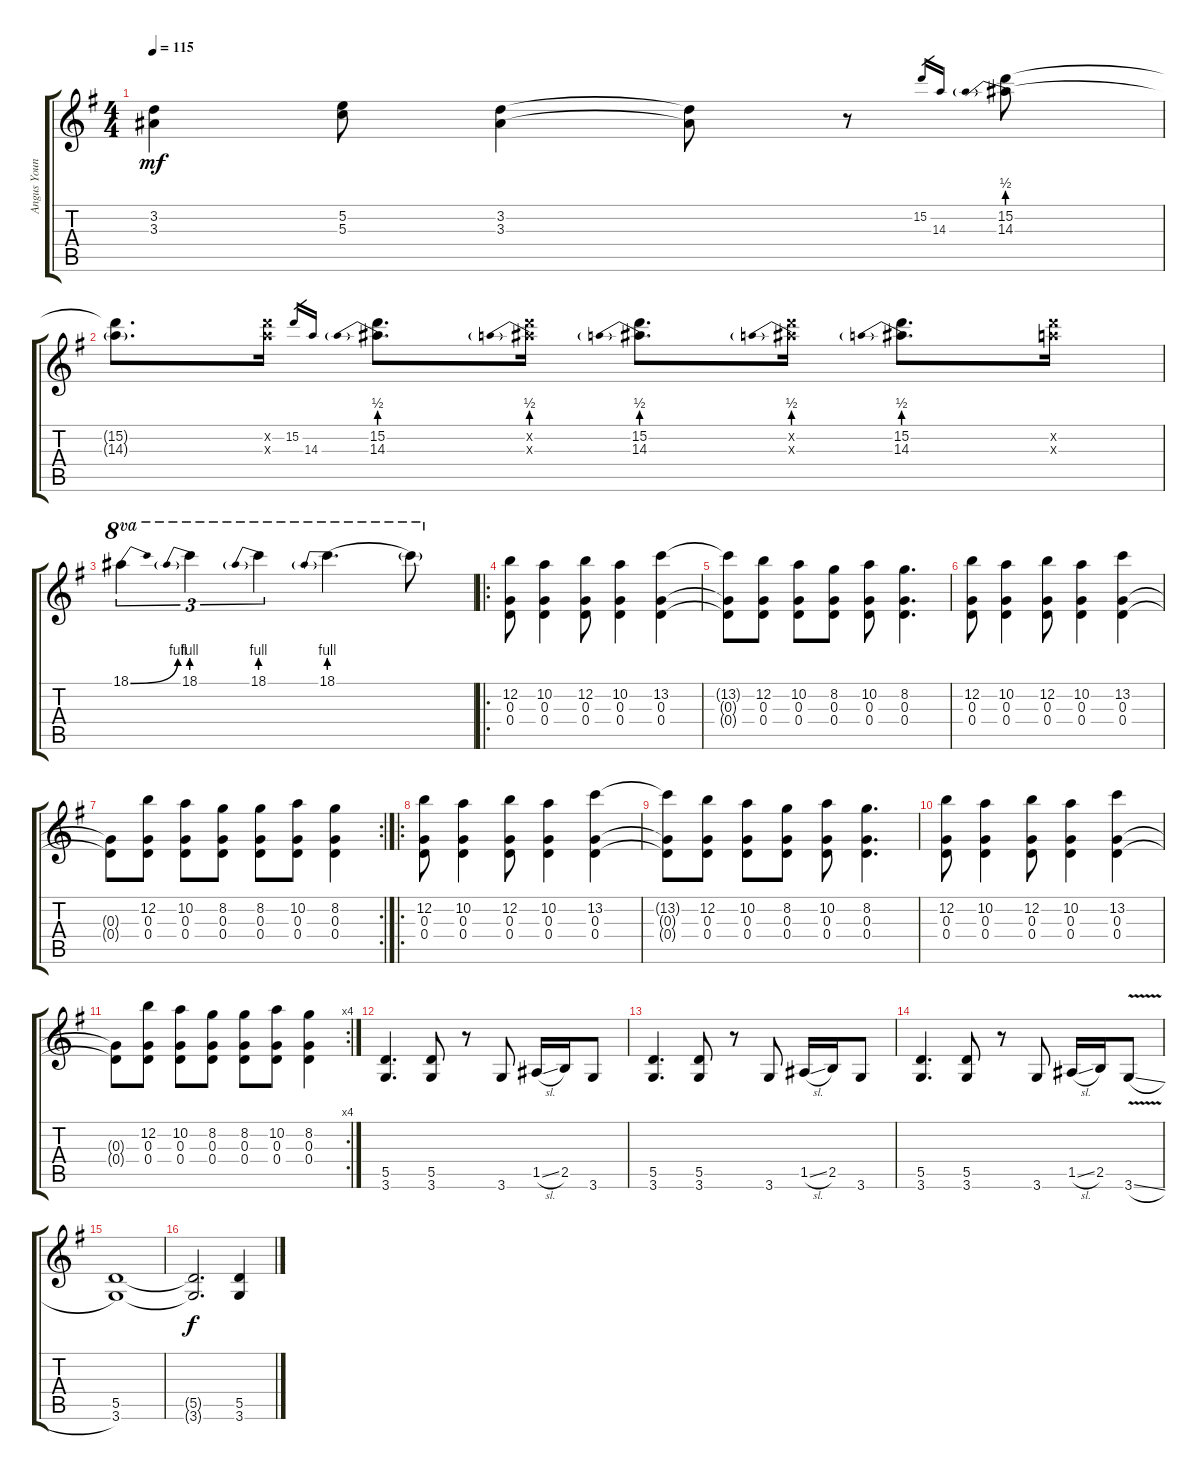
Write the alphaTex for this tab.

\track ("Angus Young" "Angus Youn") {instrument distortionguitar}
\staff {score tabs}
\tuning (E4 B3 G3 D3 A2 E2) {hide}
\ts (4 4)
\tempo 115
\clef g2
\ks g
(3.2 3.3).4{dy mf} (5.2 5.3).8 (3.2 3.3).4 (3.2{t} 3.3{t}).8 r.8 15.2.16{gr} 14.3.16{gr} (15.2 14.3{be (prebend 0 2 60 2)}).8 |
(15.2{t} 14.3{t}).8{d} (15.2{x} 14.3{x}).16 15.2.16{gr} 14.3.16{gr} (15.2 14.3{be (prebend 0 2 60 2)}).8{d} (15.2{x} 14.3{be (prebend 0 2 60 2) x}).16 (15.2 14.3{be (prebend 0 2 60 2)}).8{d} (15.2{x} 14.3{be (prebend 0 2 60 2) x}).16 (15.2 14.3{be (prebend 0 2 60 2)}).8{d} (15.2{x} 14.3{x}).16 |
18.1{be (bend 0 0 60 4)}.4{tu (3 2) ot 8va} 18.1{be (prebend 0 4 60 4)}.4{tu (3 2) ot 8va} 18.1{be (prebend 0 4 60 4)}.4{tu (3 2) ot 8va} 18.1{be (prebend 0 4 60 4)}.4{d ot 8va} 18.1{t}.8{ot 8va} |
\ro
(12.2 0.3 0.4).8 (10.2 0.3 0.4).4 (12.2 0.3 0.4).8 (10.2 0.3 0.4).4 (13.2 0.3 0.4).4 |
(13.2{t} 0.3{t} 0.4{t}).8 (12.2 0.3 0.4).8 (10.2 0.3 0.4).8 (8.2 0.3 0.4).8 (10.2 0.3 0.4).8 (8.2 0.3 0.4).4{d} |
(12.2 0.3 0.4).8 (10.2 0.3 0.4).4 (12.2 0.3 0.4).8 (10.2 0.3 0.4).4 (13.2 0.3 0.4).4 |
\rc 2
(0.3{t} 0.4{t}).8 (12.2 0.3 0.4).8 (10.2 0.3 0.4).8 (8.2 0.3 0.4).8 (8.2 0.3 0.4).8 (10.2 0.3 0.4).8 (8.2 0.3 0.4).4 |
\ro
(12.2 0.3 0.4).8 (10.2 0.3 0.4).4 (12.2 0.3 0.4).8 (10.2 0.3 0.4).4 (13.2 0.3 0.4).4 |
(13.2{t} 0.3{t} 0.4{t}).8 (12.2 0.3 0.4).8 (10.2 0.3 0.4).8 (8.2 0.3 0.4).8 (10.2 0.3 0.4).8 (8.2 0.3 0.4).4{d} |
(12.2 0.3 0.4).8 (10.2 0.3 0.4).4 (12.2 0.3 0.4).8 (10.2 0.3 0.4).4 (13.2 0.3 0.4).4 |
\rc 4
(0.3{t} 0.4{t}).8 (12.2 0.3 0.4).8 (10.2 0.3 0.4).8 (8.2 0.3 0.4).8 (8.2 0.3 0.4).8 (10.2 0.3 0.4).8 (8.2 0.3 0.4).4 |
(5.5 3.6).4{d} (5.5 3.6).8 r.8 3.6.8 1.5{sl}.16 2.5.16 3.6.8 |
(5.5 3.6).4{d} (5.5 3.6).8 r.8 3.6.8 1.5{sl}.16 2.5.16 3.6.8 |
(5.5 3.6).4{d} (5.5 3.6).8 r.8 3.6.8 1.5{sl}.16 2.5.16 3.6{v sl}.8 |
(5.5 3.6).1 |
(5.5{t} 3.6{t}).2{d dy f} (5.5 3.6).4
